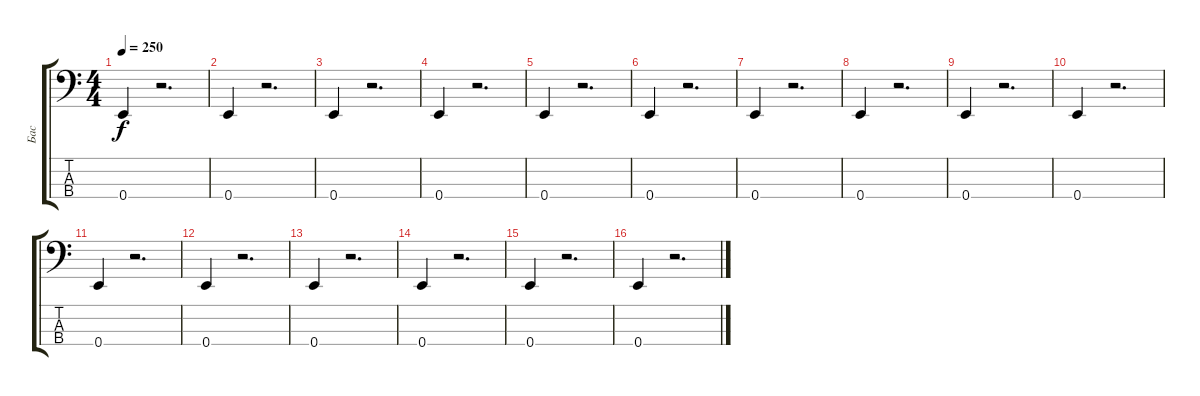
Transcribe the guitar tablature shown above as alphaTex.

\track ("Бас" "Бас") {instrument electricbasspick}
\staff {score tabs}
\tuning (G2 D2 A1 E1) {hide}
\ts (4 4)
\tempo 250
\clef f4
\ks c
0.4.4{dy f} r.2{d} |
0.4.4 r.2{d} |
0.4.4 r.2{d} |
0.4.4 r.2{d} |
0.4.4 r.2{d} |
0.4.4 r.2{d} |
0.4.4 r.2{d} |
0.4.4 r.2{d} |
0.4.4 r.2{d} |
0.4.4 r.2{d} |
0.4.4 r.2{d} |
0.4.4 r.2{d} |
0.4.4 r.2{d} |
0.4.4 r.2{d} |
0.4.4 r.2{d} |
0.4.4 r.2{d}
